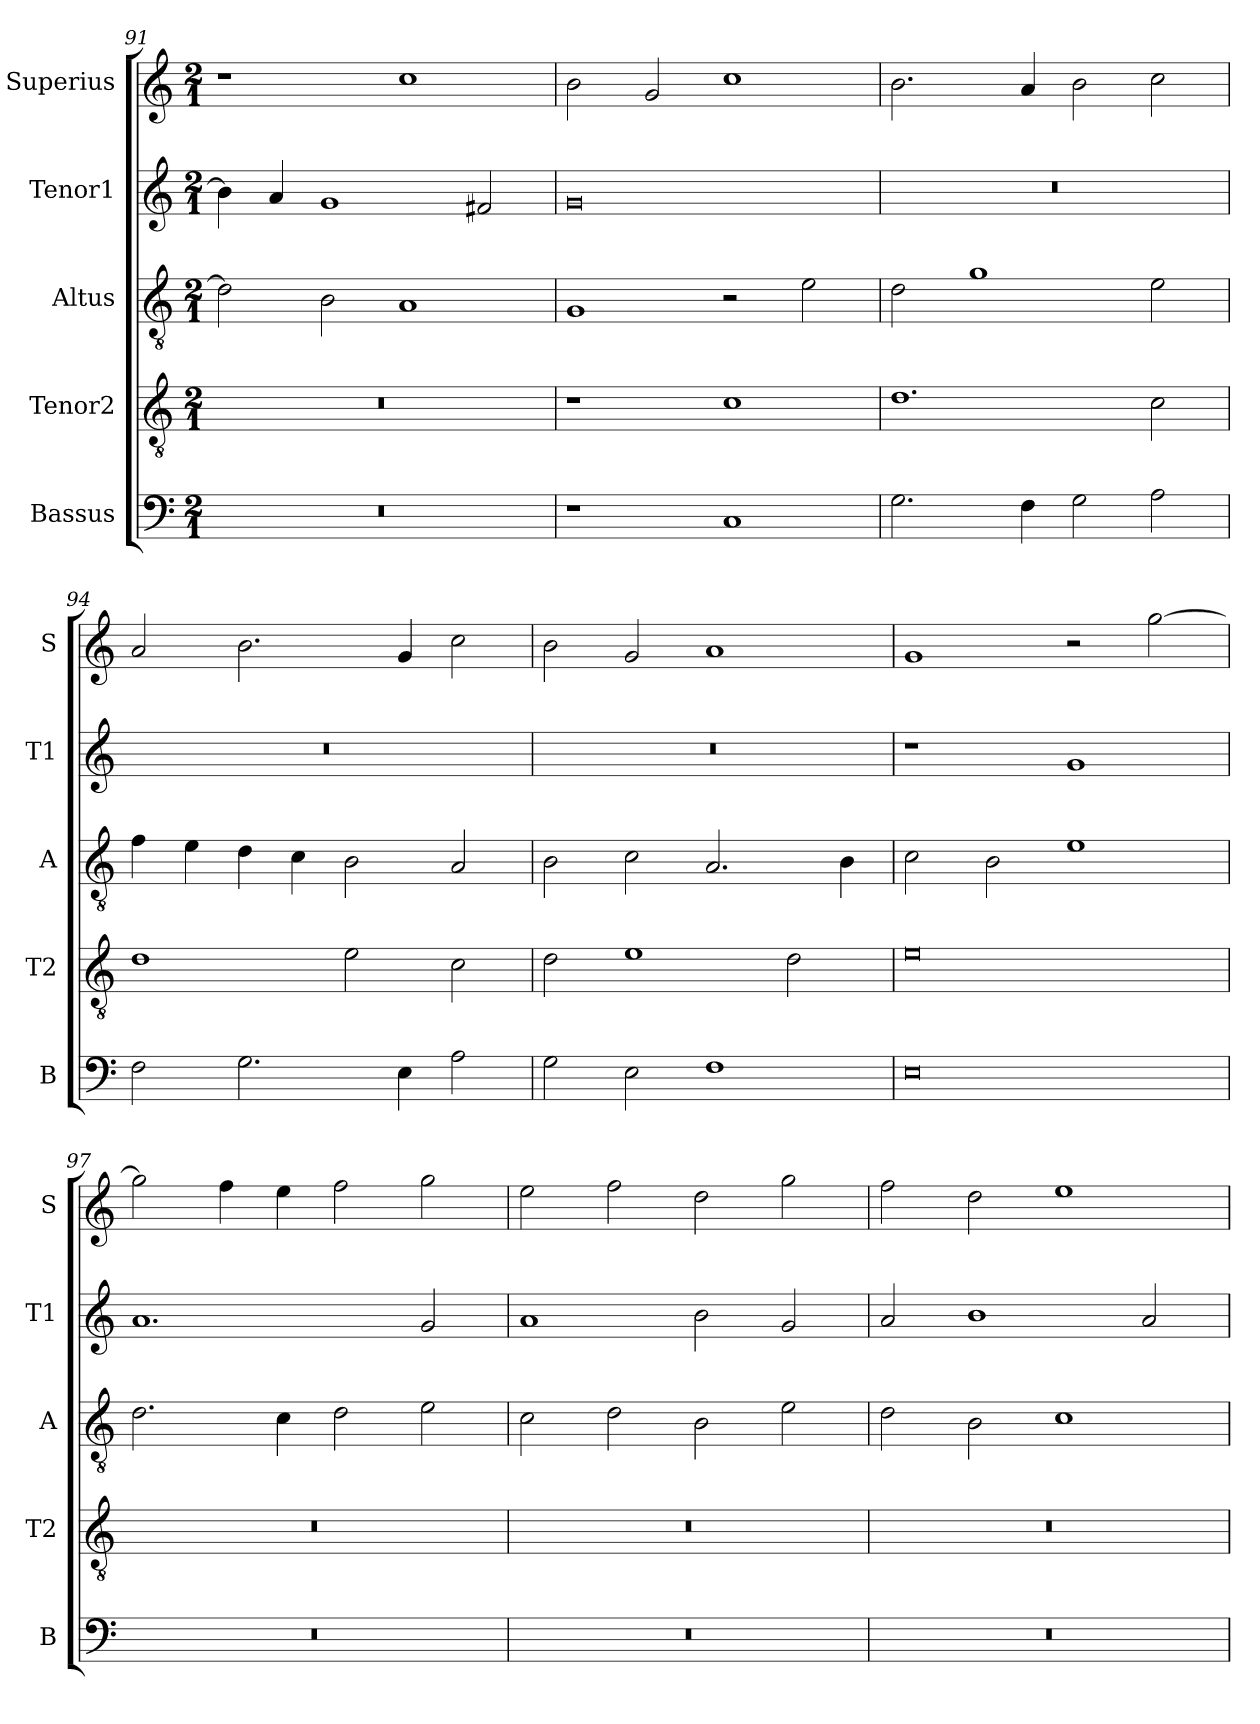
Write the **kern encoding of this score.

**kern	**kern	**kern	**kern	**kern
*part5	*part4	*part3	*part2	*part1
*staff5	*staff4	*staff3	*staff2	*staff1
*I"Bassus	*I"Tenor2	*I"Altus	*I"Tenor1	*I"Superius
*I'B	*I'T2	*I'A	*I'T1	*I'S
*clefF4	*clefGv2	*clefGv2	*clefG2	*clefG2
*k[]	*k[]	*k[]	*k[]	*k[]
*M2/1	*M2/1	*M2/1	*M2/1	*M2/1
=91	=91	=91	=91	=91
0r	0r	2d\]	4b\]	1r
.	.	.	4a/	.
.	.	2B\	1g	.
.	.	1A	.	1cc
.	.	.	2f#X/	.
=92	=92	=92	=92	=92
1r	1r	1G	0g	2b\
.	.	.	.	2g/
1C	1c	2r	.	1cc
.	.	2e\	.	.
=93	=93	=93	=93	=93
2.G\	1.d	2d\	0r	2.b\
.	.	1g	.	.
4F\	.	.	.	4a/
2G\	.	.	.	2b\
2A\	2c\	2e\	.	2cc\
=94	=94	=94	=94	=94
2F\	1d	4f\	0r	2a/
.	.	4e\	.	.
2.G\	.	4d\	.	2.b\
.	.	4c\	.	.
.	2e\	2B\	.	.
4E\	.	.	.	4g/
2A\	2c\	2A/	.	2cc\
=95	=95	=95	=95	=95
2G\	2d\	2B\	0r	2b\
2E\	1e	2c\	.	2g/
1F	.	2.A/	.	1a
.	2d\	.	.	.
.	.	4B\	.	.
=96	=96	=96	=96	=96
0E	0e	2c\	1r	1g
.	.	2B\	.	.
.	.	1e	1g	2r
.	.	.	.	[2gg\
=97	=97	=97	=97	=97
0r	0r	2.d\	1.a	2gg\]
.	.	.	.	4ff\
.	.	4c\	.	4ee\
.	.	2d\	.	2ff\
.	.	2e\	2g/	2gg\
=98	=98	=98	=98	=98
0r	0r	2c\	1a	2ee\
.	.	2d\	.	2ff\
.	.	2B\	2b\	2dd\
.	.	2e\	2g/	2gg\
=99	=99	=99	=99	=99
0r	0r	2d\	2a/	2ff\
.	.	2B\	1b	2dd\
.	.	1c	.	1ee
.	.	.	2a/	.
=	=	=	=	=
*-	*-	*-	*-	*-
